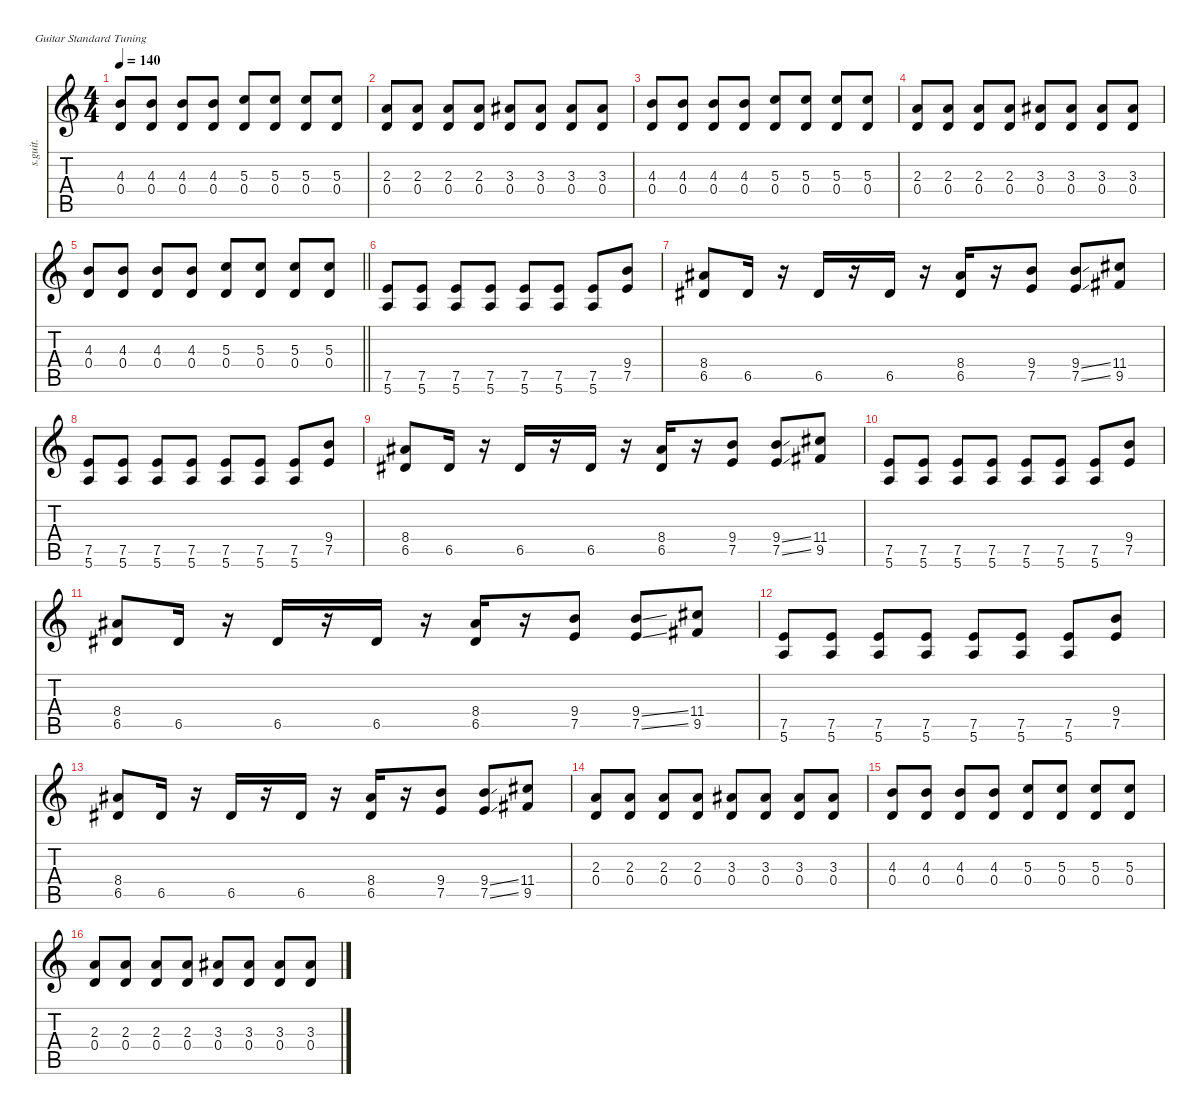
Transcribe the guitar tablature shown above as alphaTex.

\defaultSystemsLayout 4
\hideDynamics
\bracketExtendMode nobrackets
\otherSystemsTrackNameOrientation horizontal
\track ("Gtr. I" "s.guit.") {defaultSystemsLayout 8 instrument acousticguitarsteel}
\staff {score tabs}
\tuning (E4 B3 G3 D3 A2 E2)
\ts (4 4)
\tempo 140
\clef g2
\ks c
(4.3 0.4).8{dy f beam Up} (4.3 0.4).8{beam Up} (4.3 0.4).8{beam Up} (4.3 0.4).8{beam Up} (5.3 0.4).8{beam Up} (5.3 0.4).8{beam Up} (5.3 0.4).8{beam Up} (5.3 0.4).8{beam Up} |
(2.3 0.4).8{beam Up} (2.3 0.4).8{beam Up} (2.3 0.4).8{beam Up} (2.3 0.4).8{beam Up} (3.3{acc #} 0.4).8{beam Up} (3.3{acc #} 0.4).8{beam Up} (3.3{acc #} 0.4).8{beam Up} (3.3{acc #} 0.4).8{beam Up} |
(4.3 0.4).8{beam Up} (4.3 0.4).8{beam Up} (4.3 0.4).8{beam Up} (4.3 0.4).8{beam Up} (5.3 0.4).8{beam Up} (5.3 0.4).8{beam Up} (5.3 0.4).8{beam Up} (5.3 0.4).8{beam Up} |
(2.3 0.4).8{beam Up} (2.3 0.4).8{beam Up} (2.3 0.4).8{beam Up} (2.3 0.4).8{beam Up} (3.3{acc #} 0.4).8{beam Up} (3.3{acc #} 0.4).8{beam Up} (3.3{acc #} 0.4).8{beam Up} (3.3{acc #} 0.4).8{beam Up} |
\barLineRight lightlight
(4.3 0.4).8{beam Up} (4.3 0.4).8{beam Up} (4.3 0.4).8{beam Up} (4.3 0.4).8{beam Up} (5.3 0.4).8{beam Up} (5.3 0.4).8{beam Up} (5.3 0.4).8{beam Up} (5.3 0.4).8{beam Up} |
(7.5 5.6).8{beam Up} (7.5 5.6).8{beam Up} (7.5 5.6).8{beam Up} (7.5 5.6).8{beam Up} (7.5 5.6).8{beam Up} (7.5 5.6).8{beam Up} (7.5 5.6).8{beam Up} (9.4 7.5).8{beam Up} |
(8.4{acc #} 6.5{acc #}).8{beam Up} 6.5{acc #}.16{beam Up} r.16{beam Up} 6.5{acc #}.16{beam Up} r.16{beam Up} 6.5{acc #}.16{beam Up} r.16{beam Up} (8.4{acc #} 6.5{acc #}).16{beam Up} r.16{beam Up} (9.4 7.5).8{beam Up} (9.4{ss} 7.5{ss}).8{beam Up} (11.4{acc #} 9.5{acc #}).8{beam Up} |
(7.5 5.6).8{beam Up} (7.5 5.6).8{beam Up} (7.5 5.6).8{beam Up} (7.5 5.6).8{beam Up} (7.5 5.6).8{beam Up} (7.5 5.6).8{beam Up} (7.5 5.6).8{beam Up} (9.4 7.5).8{beam Up} |
(8.4{acc #} 6.5{acc #}).8{beam Up} 6.5{acc #}.16{beam Up} r.16{beam Up} 6.5{acc #}.16{beam Up} r.16{beam Up} 6.5{acc #}.16{beam Up} r.16{beam Up} (8.4{acc #} 6.5{acc #}).16{beam Up} r.16{beam Up} (9.4 7.5).8{beam Up} (9.4{ss} 7.5{ss}).8{beam Up} (11.4{acc #} 9.5{acc #}).8{beam Up} |
(7.5 5.6).8{beam Up} (7.5 5.6).8{beam Up} (7.5 5.6).8{beam Up} (7.5 5.6).8{beam Up} (7.5 5.6).8{beam Up} (7.5 5.6).8{beam Up} (7.5 5.6).8{beam Up} (9.4 7.5).8{beam Up} |
(8.4{acc #} 6.5{acc #}).8{beam Up} 6.5{acc #}.16{beam Up} r.16{beam Up} 6.5{acc #}.16{beam Up} r.16{beam Up} 6.5{acc #}.16{beam Up} r.16{beam Up} (8.4{acc #} 6.5{acc #}).16{beam Up} r.16{beam Up} (9.4 7.5).8{beam Up} (9.4{ss} 7.5{ss}).8{beam Up} (11.4{acc #} 9.5{acc #}).8{beam Up} |
(7.5 5.6).8{beam Up} (7.5 5.6).8{beam Up} (7.5 5.6).8{beam Up} (7.5 5.6).8{beam Up} (7.5 5.6).8{beam Up} (7.5 5.6).8{beam Up} (7.5 5.6).8{beam Up} (9.4 7.5).8{beam Up} |
(8.4{acc #} 6.5{acc #}).8{beam Up} 6.5{acc #}.16{beam Up} r.16{beam Up} 6.5{acc #}.16{beam Up} r.16{beam Up} 6.5{acc #}.16{beam Up} r.16{beam Up} (8.4{acc #} 6.5{acc #}).16{beam Up} r.16{beam Up} (9.4 7.5).8{beam Up} (9.4{ss} 7.5{ss}).8{beam Up} (11.4{acc #} 9.5{acc #}).8{beam Up} |
(2.3 0.4).8{beam Up} (2.3 0.4).8{beam Up} (2.3 0.4).8{beam Up} (2.3 0.4).8{beam Up} (3.3{acc #} 0.4).8{beam Up} (3.3{acc #} 0.4).8{beam Up} (3.3{acc #} 0.4).8{beam Up} (3.3{acc #} 0.4).8{beam Up} |
(4.3 0.4).8{beam Up} (4.3 0.4).8{beam Up} (4.3 0.4).8{beam Up} (4.3 0.4).8{beam Up} (5.3 0.4).8{beam Up} (5.3 0.4).8{beam Up} (5.3 0.4).8{beam Up} (5.3 0.4).8{beam Up} |
(2.3 0.4).8{beam Up} (2.3 0.4).8{beam Up} (2.3 0.4).8{beam Up} (2.3 0.4).8{beam Up} (3.3{acc #} 0.4).8{beam Up} (3.3{acc #} 0.4).8{beam Up} (3.3{acc #} 0.4).8{beam Up} (3.3{acc #} 0.4).8{beam Up}
